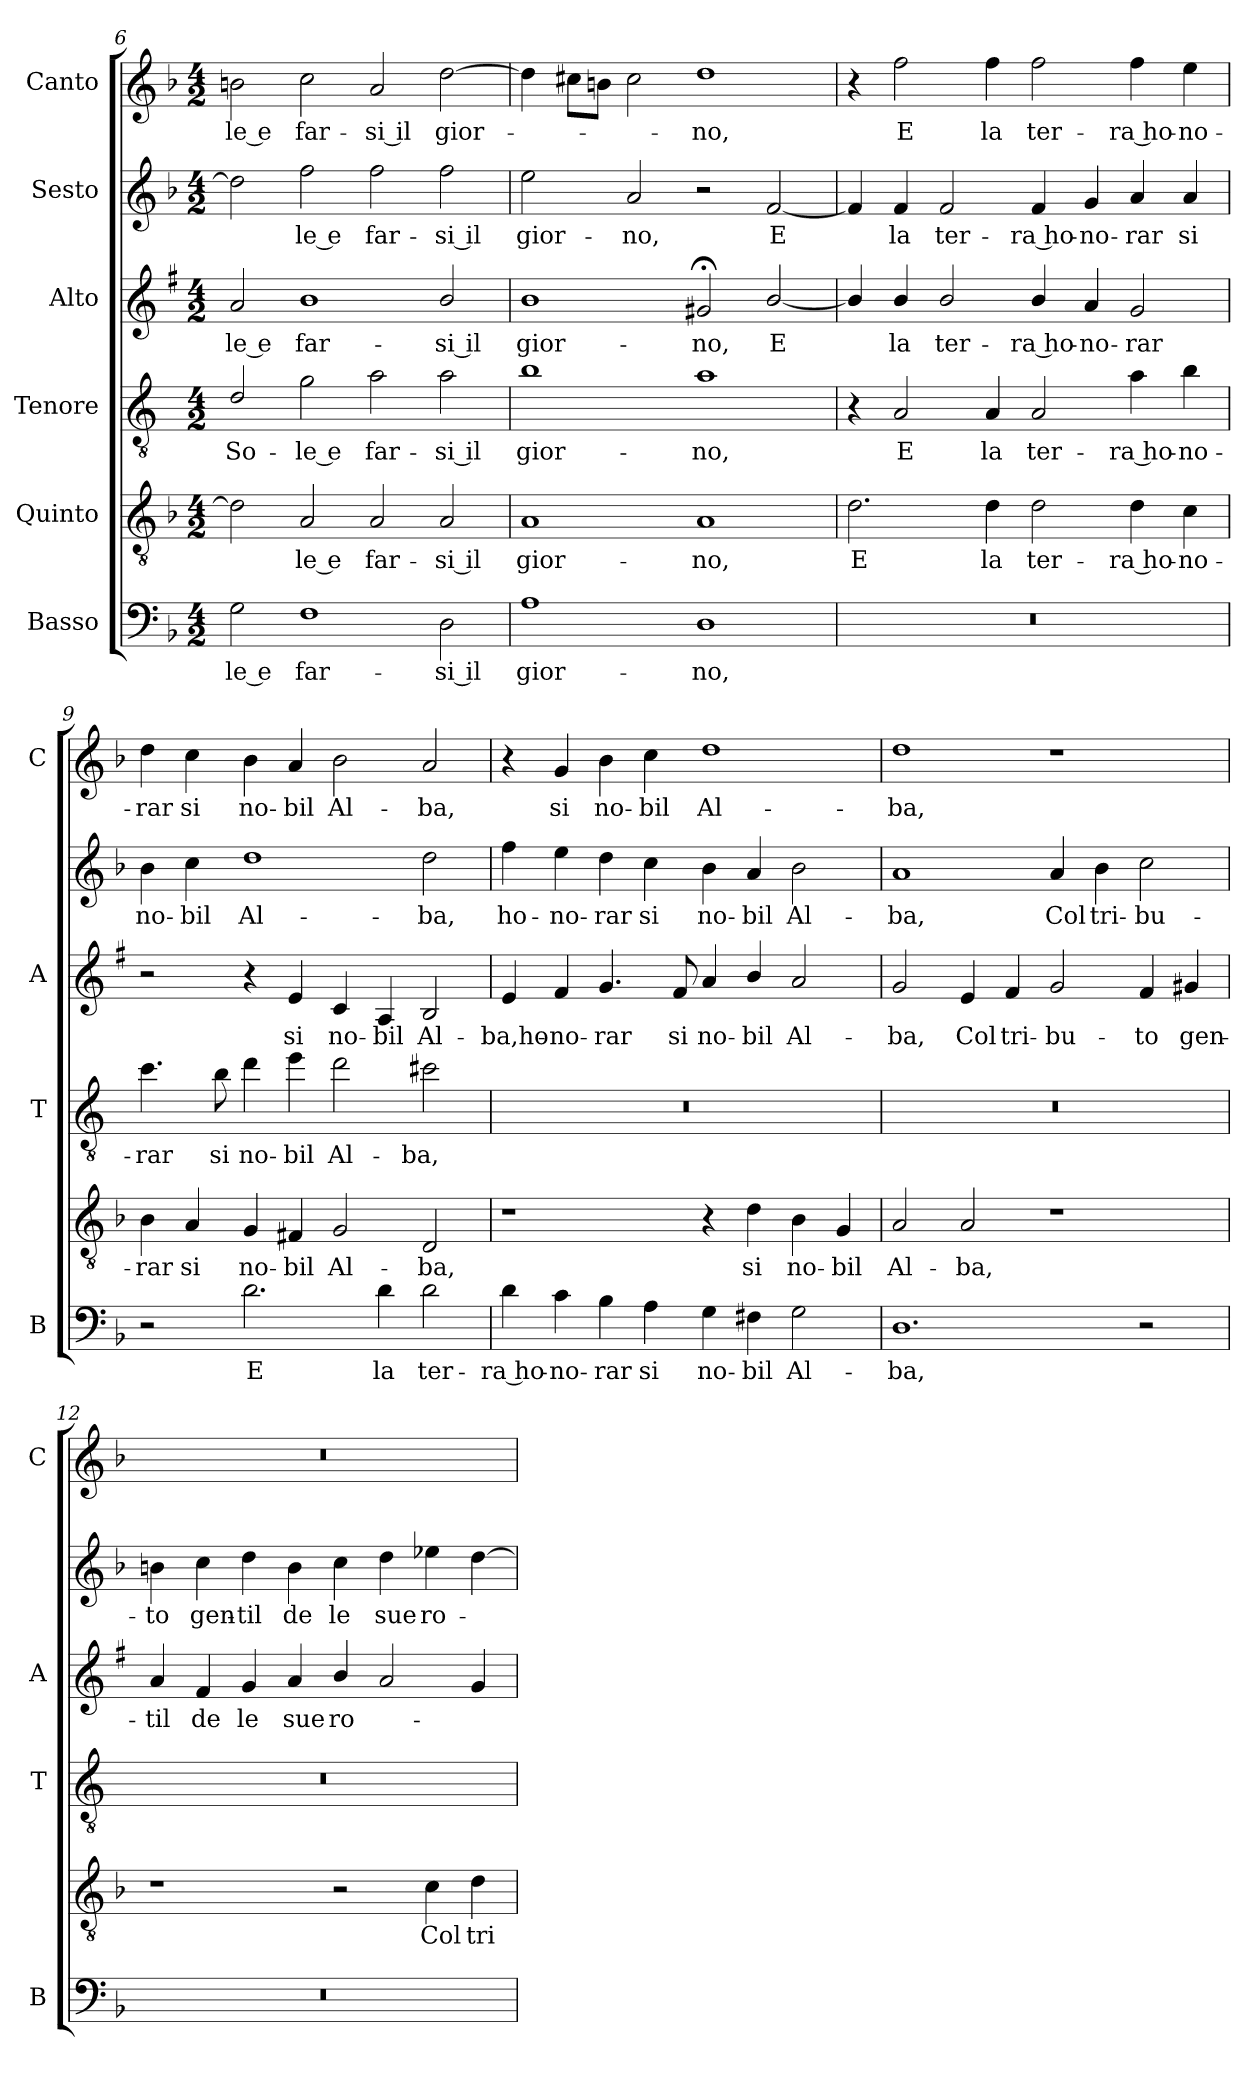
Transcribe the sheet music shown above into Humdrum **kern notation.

**kern	**text	**kern	**text	**kern	**text	**kern	**text	**kern	**text	**kern	**text
*part6	*part6	*part5	*part5	*part4	*part4	*part3	*part3	*part2	*part2	*part1	*part1
*staff6	*staff6	*staff5	*staff5	*staff4	*staff4	*staff3	*staff3	*staff2	*staff2	*staff1	*staff1
*I"Basso	*	*I"Quinto	*	*I"Tenore	*	*I"Alto	*	*I"Sesto	*	*I"Canto	*
*I'B	*	*	*	*I'T	*	*I'A	*	*	*	*I'C	*
*clefF4	*	*clefGv2	*	*clefGv2	*	*clefG2	*	*clefG2	*	*clefG2	*
*	*	*	*	*ITrd4c7	*	*ITrd1c2	*	*	*	*	*
*k[b-]	*	*k[b-]	*	*k[b-]	*	*k[b-]	*	*k[b-]	*	*k[b-]	*
*F:	*	*F:	*	*F:	*	*F:	*	*F:	*	*F:	*
*M4/2	*	*M4/2	*	*M4/2	*	*M4/2	*	*M4/2	*	*M4/2	*
=6	=6	=6	=6	=6	=6	=6	=6	=6	=6	=6	=6
!	!LO:LY:b	!	!	!	!LO:LY:b	!	!LO:LY:b	!	!	!	!LO:LY:b
2G\	-le e	2d\]	.	2G/	So-	2g/	-le e	2dd\]	.	2bn\	-le e
!	!LO:LY:b	!	!LO:LY:b	!	!LO:LY:b	!	!LO:LY:b	!	!LO:LY:b	!	!LO:LY:b
1F	far-	2A/	-le e	2c\	-le e	1a	far-	2ff\	-le e	2cc\	far-
!	!	!	!LO:LY:b	!	!LO:LY:b	!	!	!	!LO:LY:b	!	!LO:LY:b
.	.	2A/	far-	2d\	far-	.	.	2ff\	far-	2a/	-si il
!	!LO:LY:b	!	!LO:LY:b	!	!LO:LY:b	!	!LO:LY:b	!	!LO:LY:b	!	!LO:LY:b
2D\	-si il	2A/	-si il	2d\	-si il	2a/	-si il	2ff\	-si il	[2dd\	gior-
=7	=7	=7	=7	=7	=7	=7	=7	=7	=7	=7	=7
!	!LO:LY:b	!	!LO:LY:b	!	!LO:LY:b	!	!LO:LY:b	!	!LO:LY:b	!	!
1A	gior-	1A	gior-	1e	gior-	1a	gior-	2ee\	gior-	4dd\]	.
.	.	.	.	.	.	.	.	.	.	8cc#X\L	.
.	.	.	.	.	.	.	.	.	.	8bn\J	.
!	!	!	!	!	!	!	!	!	!LO:LY:b	!	!
.	.	.	.	.	.	.	.	2a/	-no,	2cc#\	.
!	!LO:LY:b	!	!LO:LY:b	!	!LO:LY:b	!	!LO:LY:b	!	!	!	!LO:LY:b
1D	-no,	1A	-no,	1d	-no,	2f#X;</	-no,	2r	.	1dd	-no,
!	!	!	!	!	!	!	!LO:LY:b	!	!LO:LY:b	!	!
.	.	.	.	.	.	[2a/	E	[2f/	E	.	.
=8	=8	=8	=8	=8	=8	=8	=8	=8	=8	=8	=8
!	!	!	!LO:LY:b	!	!	!	!	!	!	!	!
0r	.	2.d\	E	4r	.	4a/]	.	4f/]	.	4r	.
!	!	!	!	!	!LO:LY:b	!	!LO:LY:b	!	!LO:LY:b	!	!LO:LY:b
.	.	.	.	2D/	E	4a/	la	4f/	la	2ff\	E
!	!	!	!	!	!	!	!LO:LY:b	!	!LO:LY:b	!	!
.	.	.	.	.	.	2a/	ter-	2f/	ter-	.	.
!	!	!	!LO:LY:b	!	!LO:LY:b	!	!	!	!	!	!LO:LY:b
.	.	4d\	la	4D/	la	.	.	.	.	4ff\	la
!	!	!	!LO:LY:b	!	!LO:LY:b	!	!LO:LY:b	!	!LO:LY:b	!	!LO:LY:b
.	.	2d\	ter-	2D/	ter-	4a/	-ra ho-	4f/	-ra ho-	2ff\	ter-
!	!	!	!	!	!	!	!LO:LY:b	!	!LO:LY:b	!	!
.	.	.	.	.	.	4g/	-no-	4g/	-no-	.	.
!	!	!	!LO:LY:b	!	!LO:LY:b	!	!LO:LY:b	!	!LO:LY:b	!	!LO:LY:b
.	.	4d\	-ra ho-	4d\	-ra ho-	2f/	-rar	4a/	-rar	4ff\	-ra ho-
!	!	!	!LO:LY:b	!	!LO:LY:b	!	!	!	!LO:LY:b	!	!LO:LY:b
.	.	4c\	-no-	4e\	-no-	.	.	4a/	si	4ee\	-no-
!!LO:PB:g=z
=9	=9	=9	=9	=9	=9	=9	=9	=9	=9	=9	=9
!	!	!	!LO:LY:b	!	!LO:LY:b	!	!	!	!LO:LY:b	!	!LO:LY:b
2r	.	4B-\	-rar	4.f\	-rar	2r	.	4b-\	no-	4dd\	-rar
!	!	!	!LO:LY:b	!	!	!	!	!	!LO:LY:b	!	!LO:LY:b
.	.	4A/	si	.	.	.	.	4cc\	-bil	4cc\	si
!	!	!	!	!	!LO:LY:b	!	!	!	!	!	!
.	.	.	.	8e\	si	.	.	.	.	.	.
!	!LO:LY:b	!	!LO:LY:b	!	!LO:LY:b	!	!	!	!LO:LY:b	!	!LO:LY:b
2.d\	E	4G/	no-	4g\	no-	4r	.	1dd	Al-	4b-\	no-
!	!	!	!LO:LY:b	!	!LO:LY:b	!	!LO:LY:b	!	!	!	!LO:LY:b
.	.	4F#X/	-bil	4a\	-bil	4d/	si	.	.	4a/	-bil
!	!	!	!LO:LY:b	!	!LO:LY:b	!	!LO:LY:b	!	!	!	!LO:LY:b
.	.	2G/	Al-	2g\	Al-	4B-/	no-	.	.	2b-\	Al-
!	!LO:LY:b	!	!	!	!	!	!LO:LY:b	!	!	!	!
4d\	la	.	.	.	.	4G/	-bil	.	.	.	.
!	!LO:LY:b	!	!LO:LY:b	!	!LO:LY:b	!	!LO:LY:b	!	!LO:LY:b	!	!LO:LY:b
2d\	ter-	2D/	-ba,	2f#X\	-ba,	2A/	Al-	2dd\	-ba,	2a/	-ba,
=10	=10	=10	=10	=10	=10	=10	=10	=10	=10	=10	=10
!	!LO:LY:b	!	!	!	!	!	!LO:LY:b	!	!LO:LY:b	!	!
4d\	-ra ho-	1r	.	0r	.	4d/	-ba,ho-	4ff\	ho-	4r	.
!	!LO:LY:b	!	!	!	!	!	!LO:LY:b	!	!LO:LY:b	!	!LO:LY:b
4c\	-no-	.	.	.	.	4e/	-no-	4ee\	-no-	4g/	si
!	!LO:LY:b	!	!	!	!	!	!LO:LY:b	!	!LO:LY:b	!	!LO:LY:b
4B-\	-rar	.	.	.	.	4.f/	-rar	4dd\	-rar	4b-\	no-
!	!LO:LY:b	!	!	!	!	!	!	!	!LO:LY:b	!	!LO:LY:b
4A\	si	.	.	.	.	.	.	4cc\	si	4cc\	-bil
!	!	!	!	!	!	!	!LO:LY:b	!	!	!	!
.	.	.	.	.	.	8e/	si	.	.	.	.
!	!LO:LY:b	!	!	!	!	!	!LO:LY:b	!	!LO:LY:b	!	!LO:LY:b
4G\	no-	4r	.	.	.	4g/	no-	4b-\	no-	1dd	Al-
!	!LO:LY:b	!	!LO:LY:b	!	!	!	!LO:LY:b	!	!LO:LY:b	!	!
4F#X\	-bil	4d\	si	.	.	4a/	-bil	4a/	-bil	.	.
!	!LO:LY:b	!	!LO:LY:b	!	!	!	!LO:LY:b	!	!LO:LY:b	!	!
2G\	Al-	4B-\	no-	.	.	2g/	Al-	2b-\	Al-	.	.
!	!	!	!LO:LY:b	!	!	!	!	!	!	!	!
.	.	4G/	-bil	.	.	.	.	.	.	.	.
=11	=11	=11	=11	=11	=11	=11	=11	=11	=11	=11	=11
!	!LO:LY:b	!	!LO:LY:b	!	!	!	!LO:LY:b	!	!LO:LY:b	!	!LO:LY:b
1.D	-ba,	2A/	Al-	0r	.	2f/	-ba,	1a	-ba,	1dd	-ba,
!	!	!	!LO:LY:b	!	!	!	!LO:LY:b	!	!	!	!
.	.	2A/	-ba,	.	.	4d/	Col	.	.	.	.
!	!	!	!	!	!	!	!LO:LY:b	!	!	!	!
.	.	.	.	.	.	4e/	tri-	.	.	.	.
!	!	!	!	!	!	!	!LO:LY:b	!	!LO:LY:b	!	!
.	.	1r	.	.	.	2f/	-bu-	4a/	Col	1r	.
!	!	!	!	!	!	!	!	!	!LO:LY:b	!	!
.	.	.	.	.	.	.	.	4b-\	tri-	.	.
!	!	!	!	!	!	!	!LO:LY:b	!	!LO:LY:b	!	!
2r	.	.	.	.	.	4e/	-to	2cc\	-bu-	.	.
!	!	!	!	!	!	!	!LO:LY:b	!	!	!	!
.	.	.	.	.	.	4f#X/	gen-	.	.	.	.
=12	=12	=12	=12	=12	=12	=12	=12	=12	=12	=12	=12
!	!	!	!	!	!	!	!LO:LY:b	!	!LO:LY:b	!	!
0r	.	1r	.	0r	.	4g/	-til	4bn\	-to	0r	.
!	!	!	!	!	!	!	!LO:LY:b	!	!LO:LY:b	!	!
.	.	.	.	.	.	4e/	de	4cc\	gen-	.	.
!	!	!	!	!	!	!	!LO:LY:b	!	!LO:LY:b	!	!
.	.	.	.	.	.	4f/	le	4dd\	-til	.	.
!	!	!	!	!	!	!	!LO:LY:b	!	!LO:LY:b	!	!
.	.	.	.	.	.	4g/	sue	4b\	de	.	.
!	!	!	!	!	!	!	!LO:LY:b	!	!LO:LY:b	!	!
.	.	2r	.	.	.	4a/	ro-	4cc\	le	.	.
!	!	!	!	!	!	!	!	!	!LO:LY:b	!	!
.	.	.	.	.	.	2g/	.	4dd\	sue	.	.
!	!	!	!LO:LY:b	!	!	!	!	!	!LO:LY:b	!	!
.	.	4c\	Col	.	.	.	.	4ee-X\	ro-	.	.
!	!	!	!LO:LY:b	!	!	!	!	!	!	!	!
.	.	4d\	tri-	.	.	4f/	.	[4dd\	.	.	.
=	=	=	=	=	=	=	=	=	=	=	=
*-	*-	*-	*-	*-	*-	*-	*-	*-	*-	*-	*-
